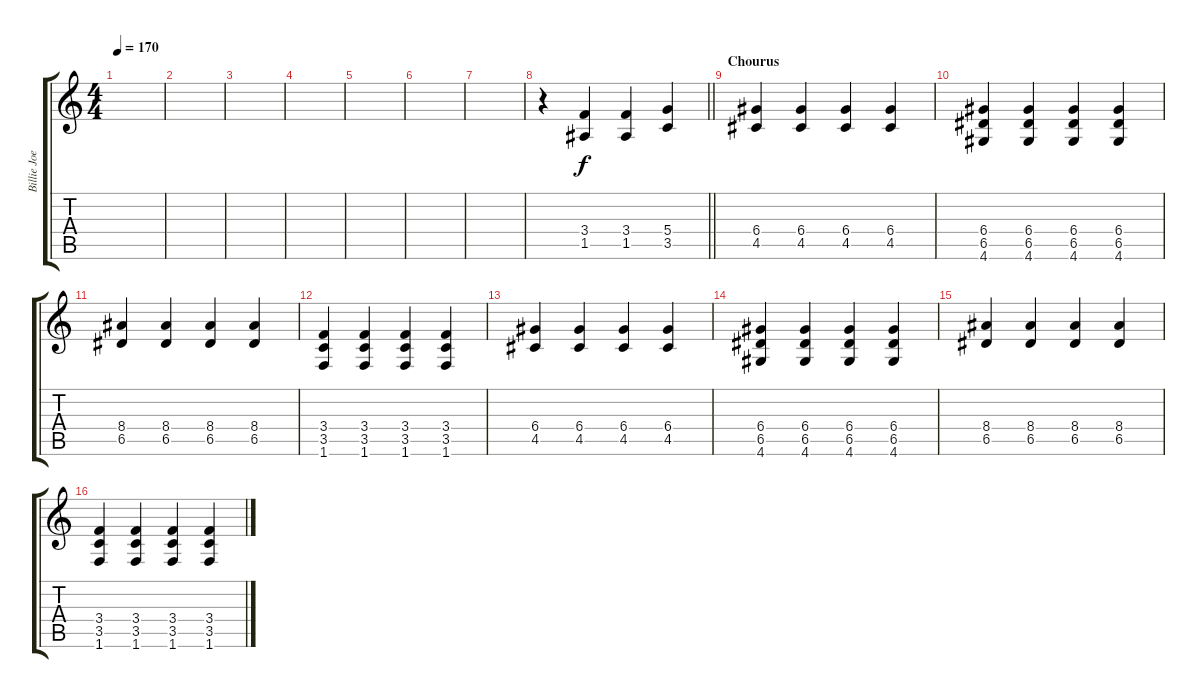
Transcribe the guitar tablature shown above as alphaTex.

\track ("Billie Joe" "Billie Joe") {instrument distortionguitar}
\staff {score tabs}
\tuning (E4 B3 G3 D3 A2 E2) {hide}
\ts (4 4)
\tempo 170
\clef g2
\ks c
|
|
|
|
|
|
|
\barLineRight lightlight
r.4 (3.4 1.5).4 (3.4 1.5).4 (5.4 3.5).4 |
\section ("" "Chourus")
(6.4 4.5).4 (6.4 4.5).4 (6.4 4.5).4 (6.4 4.5).4 |
(6.4 6.5 4.6).4 (6.4 6.5 4.6).4 (6.4 6.5 4.6).4 (6.4 6.5 4.6).4 |
(8.4 6.5).4 (8.4 6.5).4 (8.4 6.5).4 (8.4 6.5).4 |
(3.4 3.5 1.6).4 (3.4 3.5 1.6).4 (3.4 3.5 1.6).4 (3.4 3.5 1.6).4 |
(6.4 4.5).4 (6.4 4.5).4 (6.4 4.5).4 (6.4 4.5).4 |
(6.4 6.5 4.6).4 (6.4 6.5 4.6).4 (6.4 6.5 4.6).4 (6.4 6.5 4.6).4 |
(8.4 6.5).4 (8.4 6.5).4 (8.4 6.5).4 (8.4 6.5).4 |
(3.4 3.5 1.6).4 (3.4 3.5 1.6).4 (3.4 3.5 1.6).4 (3.4 3.5 1.6).4
